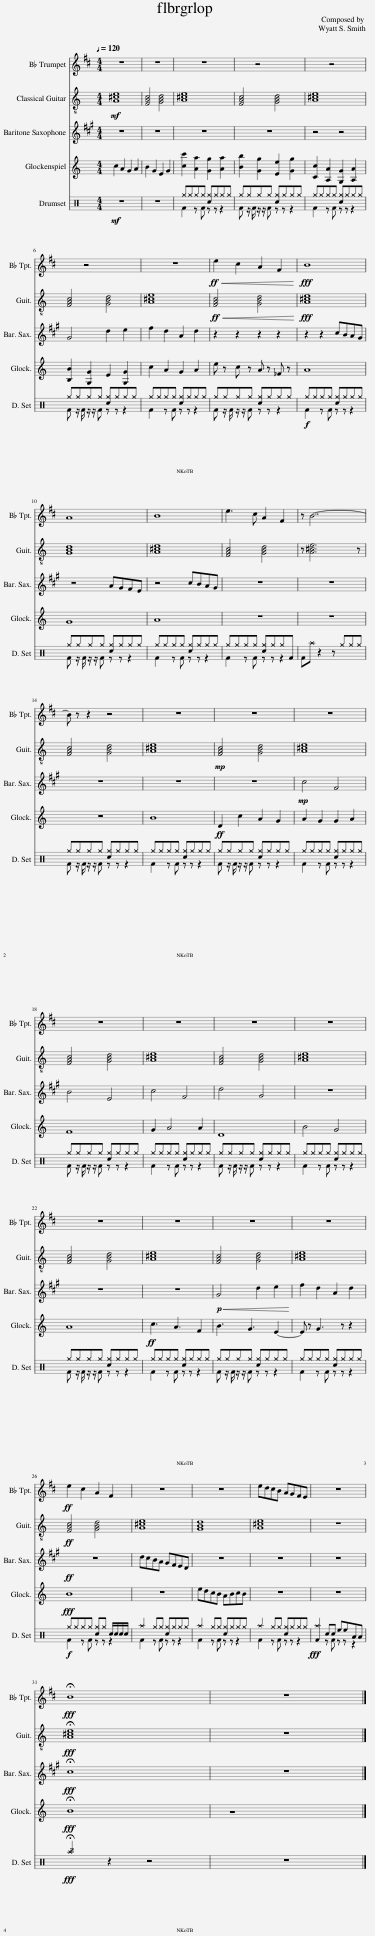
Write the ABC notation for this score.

X:1
%%score 1 2 3 4 ( 5 6 )
L:1/8
Q:1/4=120
M:4/4
I:linebreak $
K:C
V:1 treble transpose=-2
V:2 treble-8
V:3 treble transpose=-21
V:4 treble transpose=24
V:5 perc
K:none
V:6 perc
K:none
V:1
[K:D] z8 | z8 | z8 | z8 | z8 |$ %5
 z8 | z8 |!ff!!<(! e2 c2 A2 F2!<)! |!fff! B8 |$ A8 | %10
 B8 | e3 c A2 F2 | z B7- |$ B z z2 z4 | z8 | %15
 z8 | z8 |$ z8 | z8 | z8 | %20
 z8 |$ z8 | z8 | z8 | z8 |$ %25
!ff! e2 c2 A2 F2 | z8 | z8 | edcB AGFE | z8 |$ %30
!fff! !fermata!B8 | z8 |] %32
V:2
!mf! [A^ce]8 | [FAc]4 [GBd]4 | [A^ce]8 | [FAc]4 [GBd]4 | [A^ce]8 |$ %5
 [FAc]4 [GBd]4 | [A^ce]8 |!ff!!<(! [FAc]4 [GBd]4!<)! |!fff! [A^ce]8 |$ [GBd]8 | %10
 [A^ce]8 | [FAc]4 [GBd]4 | z [A^ce]6 z |$ [FAc]4 [GBd]4 | [A^ce]8 | %15
!mp! [FAc]4 [GBd]4 | [A^ce]8 |$ [FAc]4 [GBd]4 | [A^ce]8 | [FAc]4 [GBd]4 | %20
 [A^ce]8 |$ [FAc]4 [GBd]4 | [A^ce]8 | [FAc]4 [GBd]4 | [A^ce]8 |$ %25
!ff! [FAc]4 [GBd]4 | [A^ce]8 | [GBd]8 | [A^ce]8 | z8 |$ %30
!fff! !fermata![A^ce]8 | z8 |] %32
V:3
[K:A] z8 | z8 | z8 | z8 | z4 z4 |$ %5
 G4 d2 e2 | f2 d2 A2 d2 | z2 z2 z2 z2 | z2 z2 cBAG |$ z4 AGFE | %10
 z4 cBAG | z8 | z8 |$ z8 | z8 | %15
 z8 |!mp! c4 F4 |$ B4 E4 | c4 F4 | d4 G4 | %20
 z8 |$ z8 | z8 |!p!!<(! G4 d2 e2!<)! | f2 d2 A2 d2 |$ %25
!ff! z8 | dcBA GFED | z8 | z8 | z8 |$ %30
!fff! !fermata!c8 | z8 |] %32
V:4
 c2 A2 G2 A2 | B2 G2 E2 G2 | [cc']2 [Aa]2 [Gg]2 [Aa]2 | [Bb]2 [Gg]2 [Ee]2 [Gg]2 | [Cc]2 [A,A]2 [G,G]2 [A,A]2 |$ %5
 [B,B]2 [G,G]2 E2 [G,G]2 | c2 A2 G2 A2 | e z c z A z _F z | A8 |$ G8 | %10
 A8 | z8 | z8 |$ z8 | B8 | %15
!ff! D2 c2 A2 G2 | A2 G2 G2 A2 |$ F8 | G2 A4 A2 | D8 | %20
 B4 G4 |$ A8 |!ff! c3 A3 F2 | B3 G3 E2- | E z G3 z z2 |$ %25
!fff! B8 | z8 | edcB ABcB | z8 | z8 |$ %30
!fff! !fermata!B8 | z8 |] %32
V:5
!mf! z8 | z8 | ^g^g^g^g [c^g]^g^g^g | ^g^g^g^g [c^g]^g^g^g | ^g^g^g^g [c^g]^g^g^g |$ %5
 ^g^g^g^g [c^g]^g^g^g | ^g^g^g^g [c^g]^g^g^g | ^g^g^g^g [c^g]^g^g^g |!f! ^g^g^g^g [c^g]^g^g^g |$ ^g^g^g^g [c^g]^g^g^g | %10
 ^g^g^g^g [c^g]^g^g^g | ^g^g^g^g [c^g]^g^gF | F^a z2 z ^g^g^g |$ ^g^g^g^g [c^g]^g^g^g | ^g^g^g^g [c^g]^g^g^g | %15
 ^g^g^g^g [c^g]^g^g^g | ^g^g^g^g [c^g]^g^g^g |$ ^g^g^g^g [c^g]^g^g^g | ^g^g^g^g [c^g]^g^g^g | ^g^g^g^g [c^g]^g^g^g | %20
 ^g^g^g^g [c^g]^g^g^g |$ ^g^g^g^g [c^g]^g^g^g | ^g^g^g^g [c^g]^g^g^g | ^g^g^g^g [c^g]^g^g^g | ^g^g^g^g [c^g]^g^g^g |$ %25
!f! ^g^g^g^g [c^g]^g c/c/c/c/ | ^a2 ^g^g [c^g]^g^g^g | ^a2 ^g^g [c^g]^g^g^g | ^a2 ^g^g [c^g]^g^g^g |!fff! [F^a]2 cc eeAA |$ %30
!fff! !fermata!^a2 z2 z4 | z8 |] %32
V:6
 x8 | x8 | F2 z F z z z2 | F z/ F/ z/ z/ F z z z2 | F2 z F z z z2 |$ %5
 F z/ F/ z/ z/ F z z z2 | F2 z F z z z2 | F z/ F/ z/ z/ F z z z2 | F2 z F z z z2 |$ F z/ F/ z/ z/ F z z z2 | %10
 F2 z F z z z2 | F2 z F z z z2 | x8 |$ F z/ F/ z/ z/ F z z z2 | F2 z F z z z2 | %15
 F z/ F/ z/ z/ F z z z2 | F2 z F z z z2 |$ F z/ F/ z/ z/ F z z z2 | F2 z F z z z2 | F z/ F/ z/ z/ F z z z2 | %20
 F2 z F z z z2 |$ F z/ F/ z/ z/ F z z z2 | F2 z F z z z2 | F z/ F/ z/ z/ F z z z2 | F2 z F z z z2 |$ %25
 F2 z F z z z2 | F2 z F z z z2 | F2 z F z z z2 | F2 z F z z z2 | x2 z F z z z2 |$ %30
 x8 | x8 |] %32
